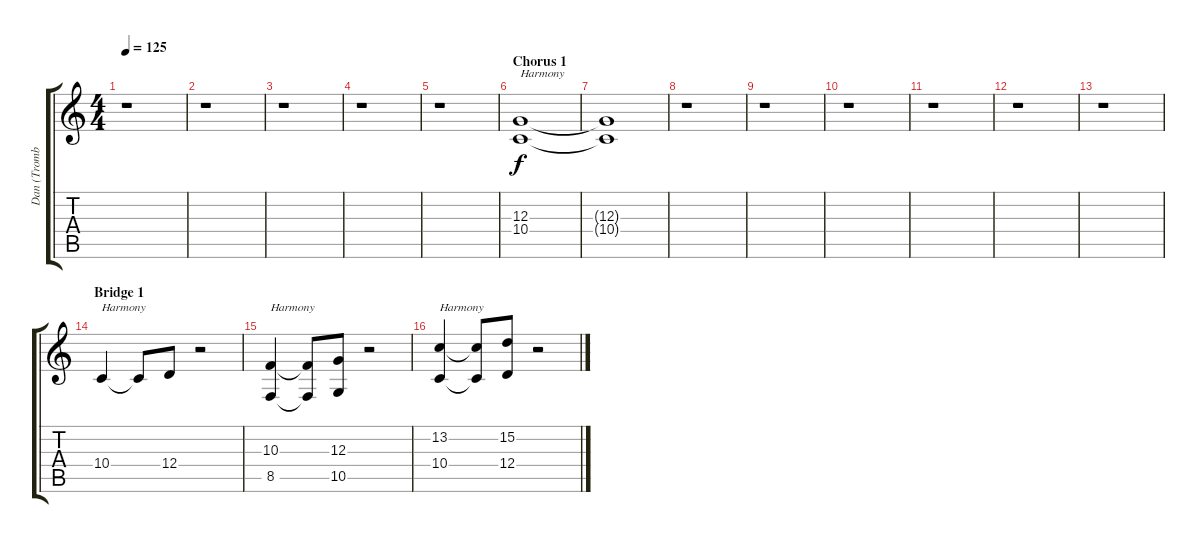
\track ("Dan (Trombone)" "Dan (Tromb") {instrument trombone}
\staff {score tabs}
\tuning (E4 B3 G3 D3 A2 E2) {hide}
\ts (4 4)
\tempo 125
\clef g2
\ks c
r.1{dy f} |
r.1 |
r.1 |
r.1 |
r.1 |
\section ("" "Chorus 1")
(12.3 10.4).1{txt "Harmony"} |
(12.3{t} 10.4{t}).1{volume 6} |
r.1{volume 15} |
r.1 |
r.1 |
r.1 |
r.1 |
r.1 |
\section ("" "Bridge 1")
10.4.4{txt "Harmony"} 10.4{t}.8 12.4.8 r.2 |
(10.3 8.5).4{txt "Harmony"} (10.3{t} 8.5{t}).8 (12.3 10.5).8 r.2 |
(13.2 10.4).4{txt "Harmony"} (13.2{t} 10.4{t}).8 (15.2 12.4).8 r.2
